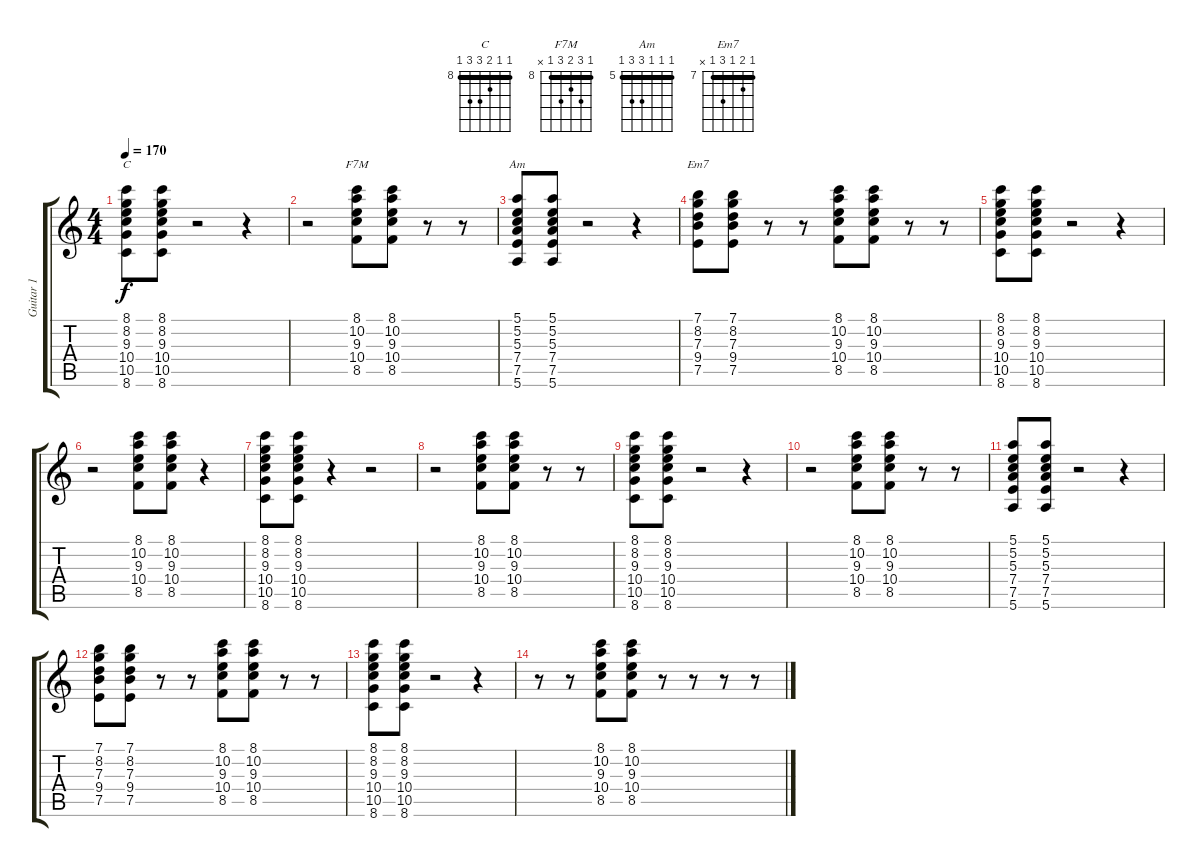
\track ("Guitar 1" "Guitar 1") {instrument overdrivenguitar}
\staff {score tabs}
\tuning (E4 B3 G3 D3 A2 E2) {hide}
\chord ("C" 8 8 9 10 10 8) {firstfret 8 barre 8}
\chord ("F7M" 8 10 9 10 8 x) {firstfret 8 barre 8}
\chord ("Am" 5 5 5 7 7 5) {firstfret 5 barre 5}
\chord ("Em7" 7 8 7 9 7 x) {firstfret 7 barre 7}
\ts (4 4)
\tempo 170
\clef g2
\ks c
(8.1 8.2 9.3 10.4 10.5 8.6).8{ch "C" dy f} (8.1 8.2 9.3 10.4 10.5 8.6).8 r.2 r.4 |
r.2 (8.1 10.2 9.3 10.4 8.5).8{ch "F7M"} (8.1 10.2 9.3 10.4 8.5).8 r.8 r.8 |
(5.1 5.2 5.3 7.4 7.5 5.6).8{ch "Am"} (5.1 5.2 5.3 7.4 7.5 5.6).8 r.2 r.4 |
(7.1 8.2 7.3 9.4 7.5).8{ch "Em7"} (7.1 8.2 7.3 9.4 7.5).8 r.8 r.8 (8.1 10.2 9.3 10.4 8.5).8 (8.1 10.2 9.3 10.4 8.5).8 r.8 r.8 |
(8.1 8.2 9.3 10.4 10.5 8.6).8 (8.1 8.2 9.3 10.4 10.5 8.6).8 r.2 r.4 |
r.2 (8.1 10.2 9.3 10.4 8.5).8 (8.1 10.2 9.3 10.4 8.5).8 r.4 |
(8.1 8.2 9.3 10.4 10.5 8.6).8 (8.1 8.2 9.3 10.4 10.5 8.6).8 r.4 r.2 |
r.2 (8.1 10.2 9.3 10.4 8.5).8 (8.1 10.2 9.3 10.4 8.5).8 r.8 r.8 |
(8.1 8.2 9.3 10.4 10.5 8.6).8 (8.1 8.2 9.3 10.4 10.5 8.6).8 r.2 r.4 |
r.2 (8.1 10.2 9.3 10.4 8.5).8 (8.1 10.2 9.3 10.4 8.5).8 r.8 r.8 |
(5.1 5.2 5.3 7.4 7.5 5.6).8 (5.1 5.2 5.3 7.4 7.5 5.6).8 r.2 r.4 |
(7.1 8.2 7.3 9.4 7.5).8 (7.1 8.2 7.3 9.4 7.5).8 r.8 r.8 (8.1 10.2 9.3 10.4 8.5).8 (8.1 10.2 9.3 10.4 8.5).8 r.8 r.8 |
(8.1 8.2 9.3 10.4 10.5 8.6).8 (8.1 8.2 9.3 10.4 10.5 8.6).8 r.2 r.4 |
r.8 r.8 (8.1 10.2 9.3 10.4 8.5).8 (8.1 10.2 9.3 10.4 8.5).8 r.8 r.8 r.8 r.8
